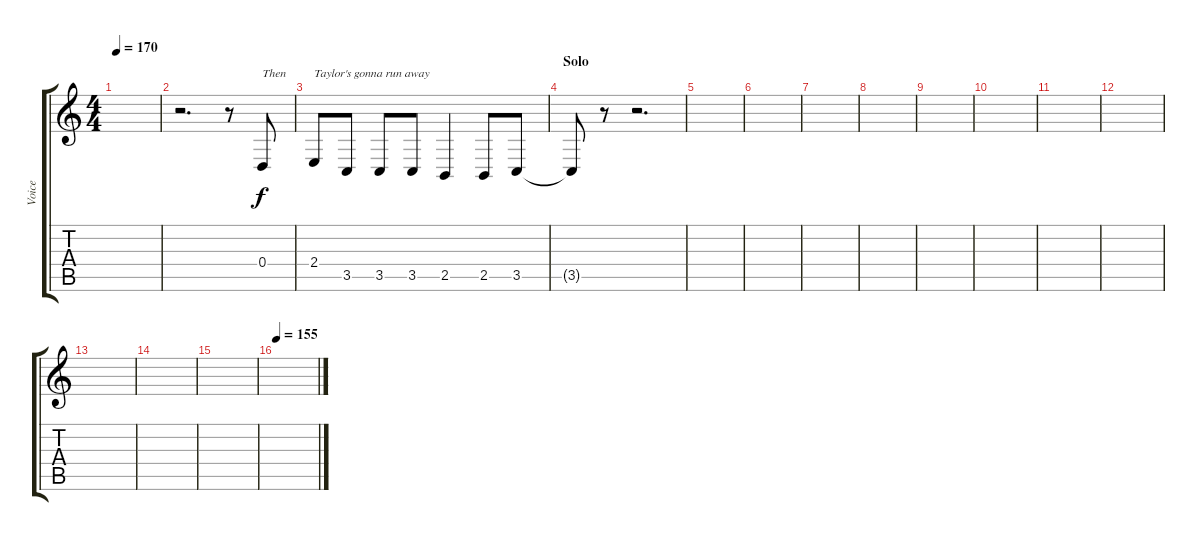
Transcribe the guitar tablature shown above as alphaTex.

\track ("Voice" "Voice") {instrument clarinet}
\staff {score tabs}
\tuning (E4 B3 G3 D3 A2 E2) {hide}
\ts (4 4)
\tempo 170
\clef g2
\ks c
|
r.2{d} r.8 0.4.8{txt "Then"} |
2.4.8{txt "Taylor's gonna run away"} 3.5.8 3.5.8 3.5.8 2.5.4 2.5.8 3.5.8 |
\section ("" "Solo")
3.5{t}.8 r.8 r.2{d} |
|
|
|
|
|
|
|
|
|
|
|
\tempo 155
